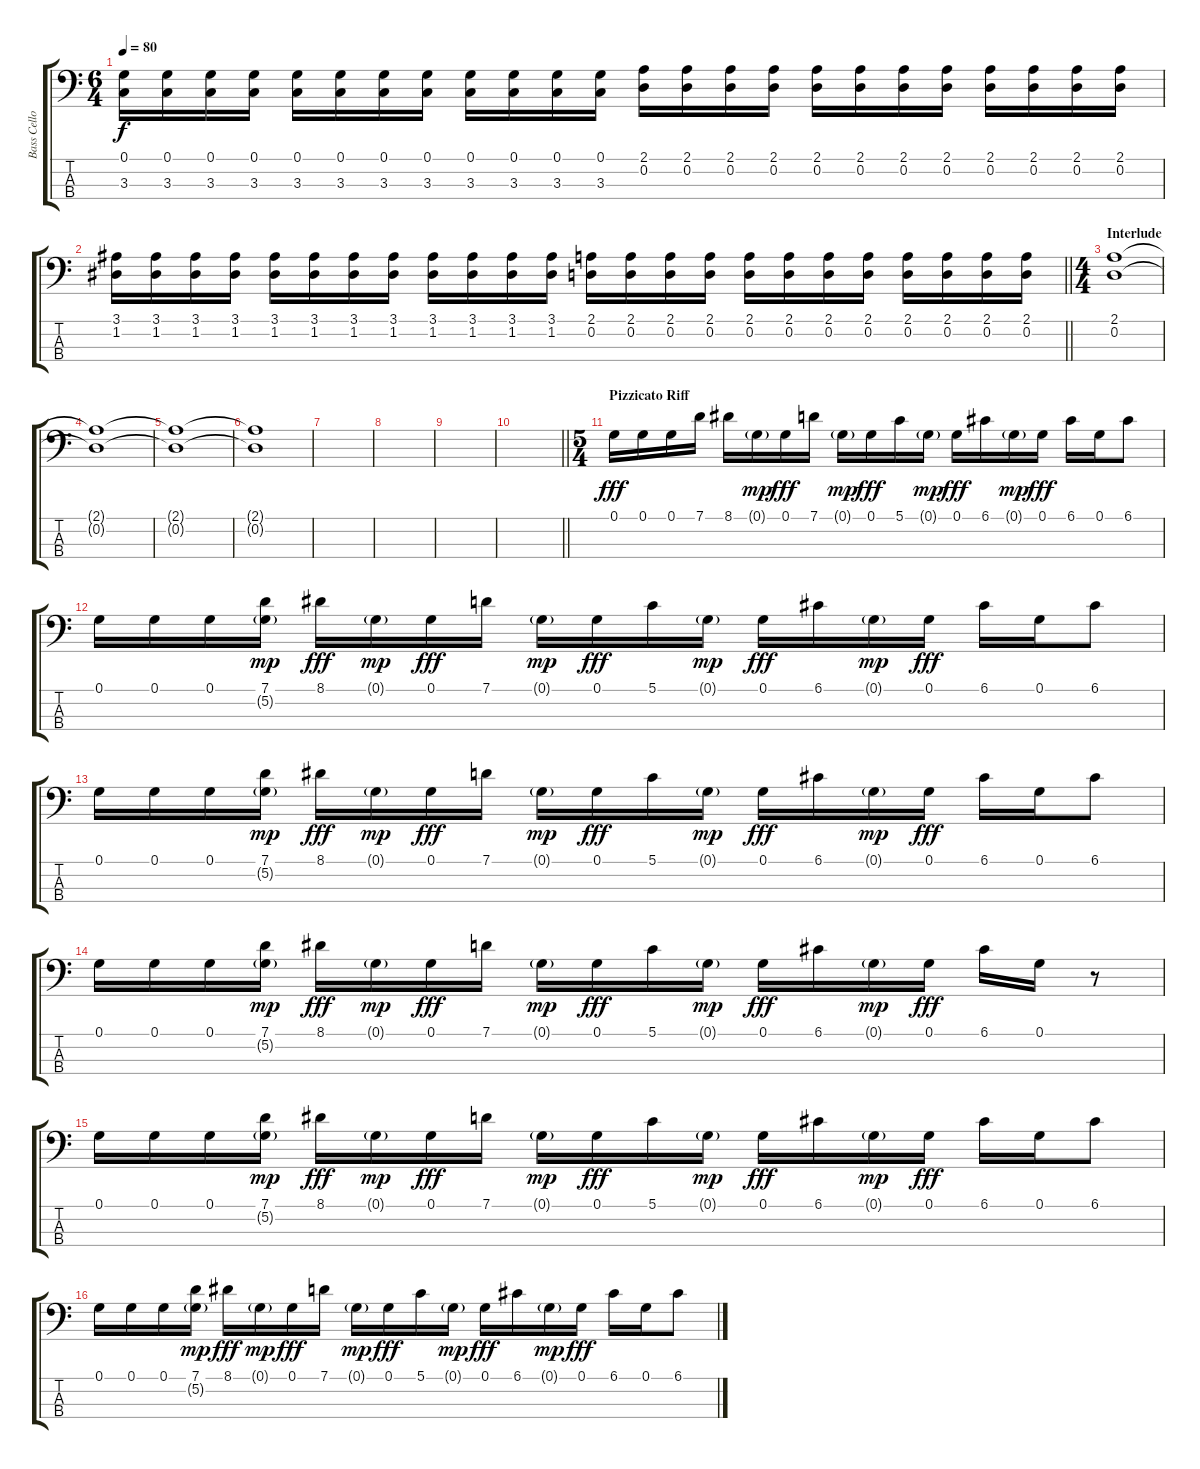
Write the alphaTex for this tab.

\track ("Bass Cello" "Bass Cello") {instrument distortionguitar}
\staff {score tabs}
\tuning (G2 D2 A1 D1) {hide}
\ts (6 4)
\tempo 80
\clef f4
\ks c
(0.1 3.3).16{dy f} (0.1 3.3).16 (0.1 3.3).16 (0.1 3.3).16 (0.1 3.3).16 (0.1 3.3).16 (0.1 3.3).16 (0.1 3.3).16 (0.1 3.3).16 (0.1 3.3).16 (0.1 3.3).16 (0.1 3.3).16 (2.1 0.2).16 (2.1 0.2).16 (2.1 0.2).16 (2.1 0.2).16 (2.1 0.2).16 (2.1 0.2).16 (2.1 0.2).16 (2.1 0.2).16 (2.1 0.2).16 (2.1 0.2).16 (2.1 0.2).16 (2.1 0.2).16 |
\barLineRight lightlight
(3.1 1.2).16 (3.1 1.2).16 (3.1 1.2).16 (3.1 1.2).16 (3.1 1.2).16 (3.1 1.2).16 (3.1 1.2).16 (3.1 1.2).16 (3.1 1.2).16 (3.1 1.2).16 (3.1 1.2).16 (3.1 1.2).16 (2.1 0.2).16 (2.1 0.2).16 (2.1 0.2).16 (2.1 0.2).16 (2.1 0.2).16 (2.1 0.2).16 (2.1 0.2).16 (2.1 0.2).16 (2.1 0.2).16 (2.1 0.2).16 (2.1 0.2).16 (2.1 0.2).16 |
\ts (4 4)
\section ("" "Interlude")
(2.1 0.2).1 |
(2.1{t} 0.2{t}).1 |
(2.1{t} 0.2{t}).1 |
(2.1{t} 0.2{t}).1{volume 0} |
|
|
|
\barLineRight lightlight
|
\ts (5 4)
\section ("" "Pizzicato Riff")
0.1.16{dy fff volume 10 instrument electricbasspick} 0.1.16 0.1.16 7.1.16 8.1.16 0.1{g}.16{dy mp} 0.1.16{dy fff} 7.1.16 0.1{g}.16{dy mp} 0.1.16{dy fff} 5.1.16 0.1{g}.16{dy mp} 0.1.16{dy fff} 6.1.16 0.1{g}.16{dy mp} 0.1.16{dy fff} 6.1.16 0.1.16 6.1.8 |
0.1.16 0.1.16 0.1.16 (7.1 5.2{g}).16{dy mp} 8.1.16{dy fff} 0.1{g}.16{dy mp} 0.1.16{dy fff} 7.1.16 0.1{g}.16{dy mp} 0.1.16{dy fff} 5.1.16 0.1{g}.16{dy mp} 0.1.16{dy fff} 6.1.16 0.1{g}.16{dy mp} 0.1.16{dy fff} 6.1.16 0.1.16 6.1.8 |
0.1.16 0.1.16 0.1.16 (7.1 5.2{g}).16{dy mp} 8.1.16{dy fff} 0.1{g}.16{dy mp} 0.1.16{dy fff} 7.1.16 0.1{g}.16{dy mp} 0.1.16{dy fff} 5.1.16 0.1{g}.16{dy mp} 0.1.16{dy fff} 6.1.16 0.1{g}.16{dy mp} 0.1.16{dy fff} 6.1.16 0.1.16 6.1.8 |
0.1.16 0.1.16 0.1.16 (7.1 5.2{g}).16{dy mp} 8.1.16{dy fff} 0.1{g}.16{dy mp} 0.1.16{dy fff} 7.1.16 0.1{g}.16{dy mp} 0.1.16{dy fff} 5.1.16 0.1{g}.16{dy mp} 0.1.16{dy fff} 6.1.16 0.1{g}.16{dy mp} 0.1.16{dy fff} 6.1.16 0.1.16 r.8 |
0.1.16{volume 10 instrument electricbasspick} 0.1.16 0.1.16 (7.1 5.2{g}).16{dy mp} 8.1.16{dy fff} 0.1{g}.16{dy mp} 0.1.16{dy fff} 7.1.16 0.1{g}.16{dy mp} 0.1.16{dy fff} 5.1.16 0.1{g}.16{dy mp} 0.1.16{dy fff} 6.1.16 0.1{g}.16{dy mp} 0.1.16{dy fff} 6.1.16 0.1.16 6.1.8 |
0.1.16 0.1.16 0.1.16 (7.1 5.2{g}).16{dy mp} 8.1.16{dy fff} 0.1{g}.16{dy mp} 0.1.16{dy fff} 7.1.16 0.1{g}.16{dy mp} 0.1.16{dy fff} 5.1.16 0.1{g}.16{dy mp} 0.1.16{dy fff} 6.1.16 0.1{g}.16{dy mp} 0.1.16{dy fff} 6.1.16 0.1.16 6.1.8
